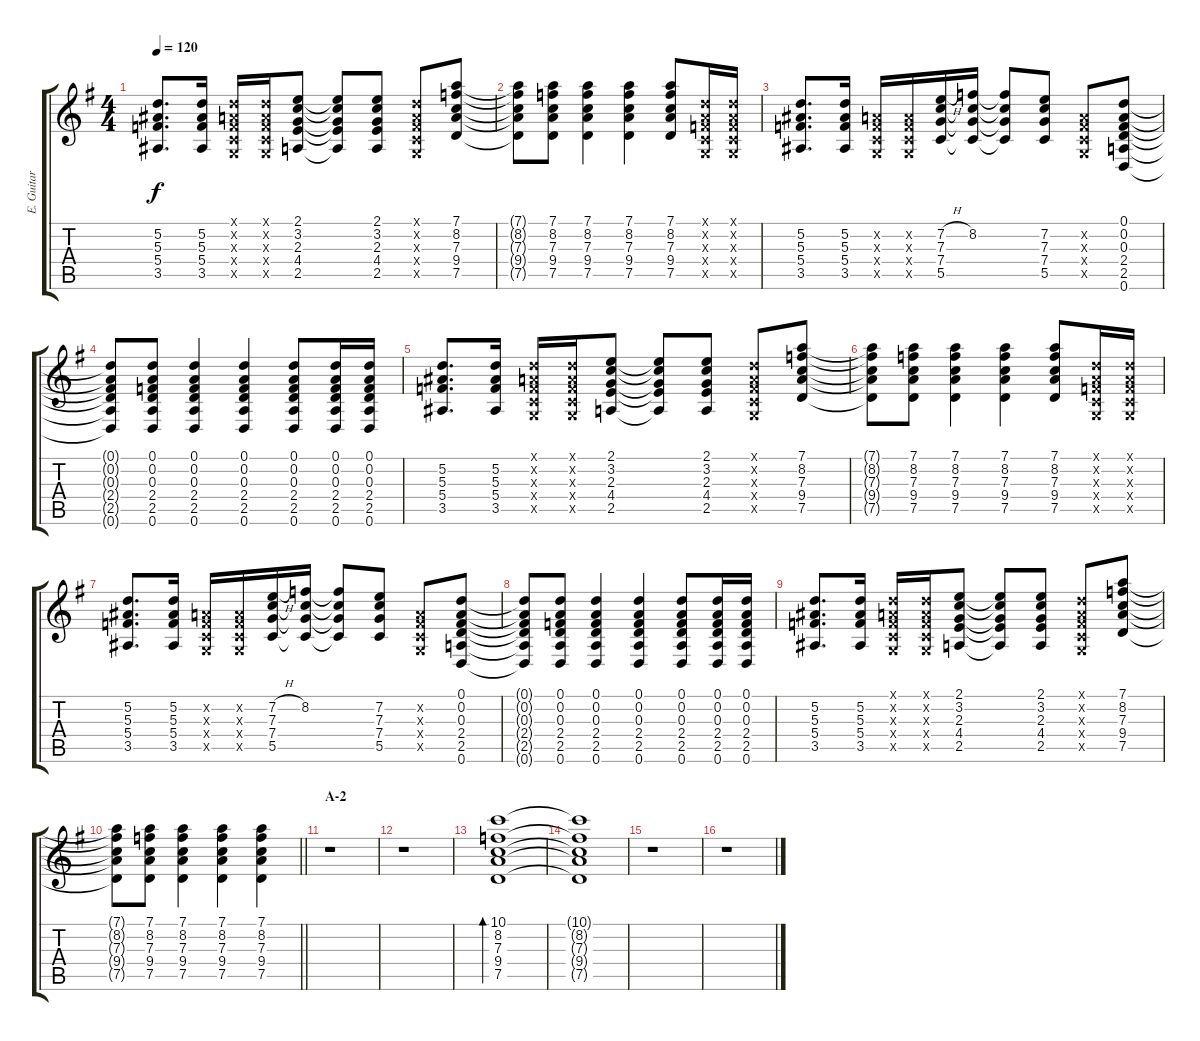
\track ("E. Guitar II" "E. Guitar ") {instrument overdrivenguitar}
\staff {score tabs}
\tuning (D4 A3 F3 C3 G2 D2) {hide}
\ts (4 4)
\tempo 120
\clef g2
\ks g
(5.2 5.3 5.4 3.5).8{d dy f} (5.2 5.3 5.4 3.5).16 (0.1{x} 0.2{x} 0.3{x} 0.4{x} 0.5{x}).16 (0.1{x} 0.2{x} 0.3{x} 0.4{x} 0.5{x}).16 (2.1 3.2 2.3 4.4 2.5).8 (2.1{t} 3.2{t} 2.3{t} 4.4{t} 2.5{t}).8 (2.1 3.2 2.3 4.4 2.5).8 (0.1{x} 0.2{x} 0.3{x} 0.4{x} 0.5{x}).8 (7.1 8.2 7.3 9.4 7.5).8 |
(7.1{t} 8.2{t} 7.3{t} 9.4{t} 7.5{t}).8 (7.1 8.2 7.3 9.4 7.5).8 (7.1 8.2 7.3 9.4 7.5).4 (7.1 8.2 7.3 9.4 7.5).4 (7.1 8.2 7.3 9.4 7.5).8 (0.1{x} 0.2{x} 0.3{x} 0.4{x} 0.5{x}).16 (0.1{x} 0.2{x} 0.3{x} 0.4{x} 0.5{x}).16 |
(5.2 5.3 5.4 3.5).8{d} (5.2 5.3 5.4 3.5).16 (0.2{x} 0.3{x} 0.4{x} 0.5{x}).16 (0.2{x} 0.3{x} 0.4{x} 0.5{x}).16 (7.2{h} 7.3 7.4 5.5).16 (8.2 7.3{t} 7.4{t} 5.5{t}).16 (8.2{t} 7.3{t} 7.4{t} 5.5{t}).8 (7.2 7.3 7.4 5.5).8 (0.2{x} 0.3{x} 0.4{x} 0.5{x}).8 (0.1 0.2 0.3 2.4 2.5 0.6).8 |
(0.1{t} 0.2{t} 0.3{t} 2.4{t} 2.5{t} 0.6{t}).8 (0.1 0.2 0.3 2.4 2.5 0.6).8 (0.1 0.2 0.3 2.4 2.5 0.6).4 (0.1 0.2 0.3 2.4 2.5 0.6).4 (0.1 0.2 0.3 2.4 2.5 0.6).8 (0.1 0.2 0.3 2.4 2.5 0.6).16 (0.1 0.2 0.3 2.4 2.5 0.6).16 |
(5.2 5.3 5.4 3.5).8{d} (5.2 5.3 5.4 3.5).16 (0.1{x} 0.2{x} 0.3{x} 0.4{x} 0.5{x}).16 (0.1{x} 0.2{x} 0.3{x} 0.4{x} 0.5{x}).16 (2.1 3.2 2.3 4.4 2.5).8 (2.1{t} 3.2{t} 2.3{t} 4.4{t} 2.5{t}).8 (2.1 3.2 2.3 4.4 2.5).8 (0.1{x} 0.2{x} 0.3{x} 0.4{x} 0.5{x}).8 (7.1 8.2 7.3 9.4 7.5).8 |
(7.1{t} 8.2{t} 7.3{t} 9.4{t} 7.5{t}).8 (7.1 8.2 7.3 9.4 7.5).8 (7.1 8.2 7.3 9.4 7.5).4 (7.1 8.2 7.3 9.4 7.5).4 (7.1 8.2 7.3 9.4 7.5).8 (0.1{x} 0.2{x} 0.3{x} 0.4{x} 0.5{x}).16 (0.1{x} 0.2{x} 0.3{x} 0.4{x} 0.5{x}).16 |
(5.2 5.3 5.4 3.5).8{d} (5.2 5.3 5.4 3.5).16 (0.2{x} 0.3{x} 0.4{x} 0.5{x}).16 (0.2{x} 0.3{x} 0.4{x} 0.5{x}).16 (7.2{h} 7.3 7.4 5.5).16 (8.2 7.3{t} 7.4{t} 5.5{t}).16 (8.2{t} 7.3{t} 7.4{t} 5.5{t}).8 (7.2 7.3 7.4 5.5).8 (0.2{x} 0.3{x} 0.4{x} 0.5{x}).8 (0.1 0.2 0.3 2.4 2.5 0.6).8 |
(0.1{t} 0.2{t} 0.3{t} 2.4{t} 2.5{t} 0.6{t}).8 (0.1 0.2 0.3 2.4 2.5 0.6).8 (0.1 0.2 0.3 2.4 2.5 0.6).4 (0.1 0.2 0.3 2.4 2.5 0.6).4 (0.1 0.2 0.3 2.4 2.5 0.6).8 (0.1 0.2 0.3 2.4 2.5 0.6).16 (0.1 0.2 0.3 2.4 2.5 0.6).16 |
(5.2 5.3 5.4 3.5).8{d} (5.2 5.3 5.4 3.5).16 (0.1{x} 0.2{x} 0.3{x} 0.4{x} 0.5{x}).16 (0.1{x} 0.2{x} 0.3{x} 0.4{x} 0.5{x}).16 (2.1 3.2 2.3 4.4 2.5).8 (2.1{t} 3.2{t} 2.3{t} 4.4{t} 2.5{t}).8 (2.1 3.2 2.3 4.4 2.5).8 (0.1{x} 0.2{x} 0.3{x} 0.4{x} 0.5{x}).8 (7.1 8.2 7.3 9.4 7.5).8 |
\barLineRight lightlight
(7.1{t} 8.2{t} 7.3{t} 9.4{t} 7.5{t}).8 (7.1 8.2 7.3 9.4 7.5).8 (7.1 8.2 7.3 9.4 7.5).4 (7.1 8.2 7.3 9.4 7.5).4 (7.1 8.2 7.3 9.4 7.5).4 |
\section ("" "A-2")
r.1 |
r.1 |
(10.1 8.2 7.3 9.4 7.5).1{bd 240} |
(10.1{t} 8.2{t} 7.3{t} 9.4{t} 7.5{t}).1 |
r.1 |
r.1
